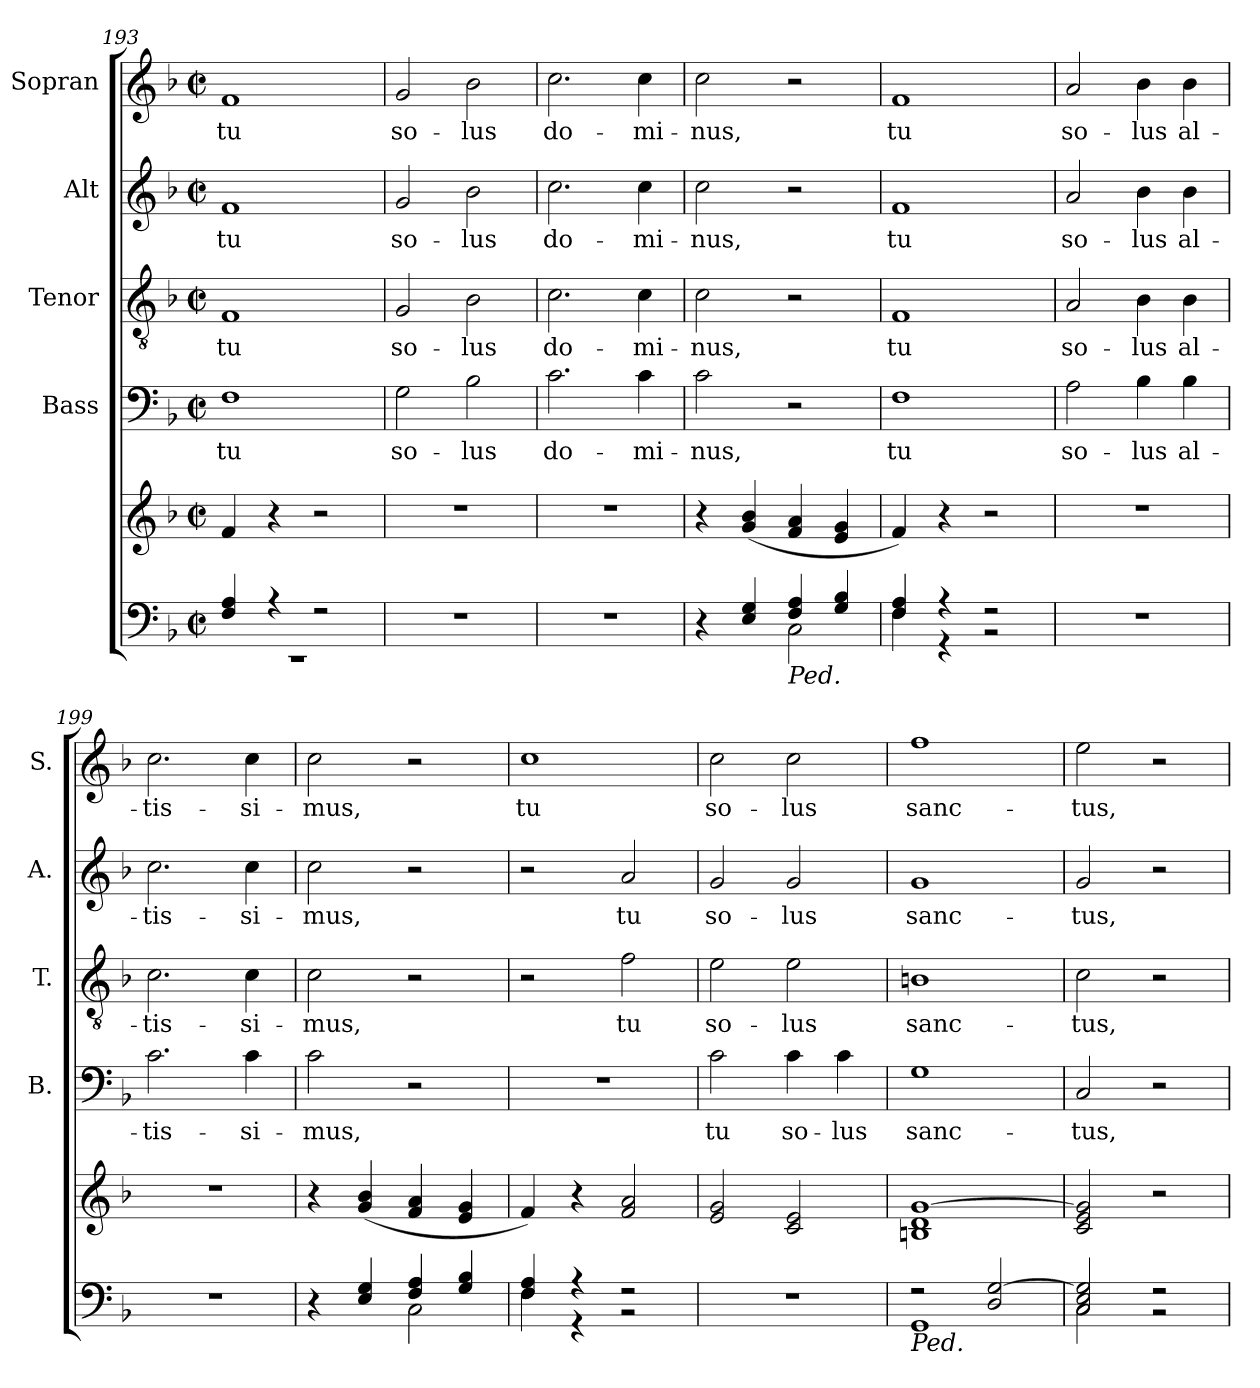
**kern	**kern	**kern	**text	**kern	**text	**kern	**text	**kern	**text
*part5	*part5	*part4	*part4	*part3	*part3	*part2	*part2	*part1	*part1
*staff6	*staff5	*staff4	*staff4	*staff3	*staff3	*staff2	*staff2	*staff1	*staff1
*	*	*I"Bass	*	*I"Tenor	*	*I"Alt	*	*I"Sopran	*
*	*	*I'B.	*	*I'T.	*	*I'A.	*	*I'S.	*
!!LO:LB:g=z
*clefF4	*clefG2	*clefF4	*	*clefGv2	*	*clefG2	*	*clefG2	*
*k[b-]	*k[b-]	*k[b-]	*	*k[b-]	*	*k[b-]	*	*k[b-]	*
*F:	*F:	*F:	*	*F:	*	*F:	*	*F:	*
*M2/2	*M2/2	*M2/2	*	*M2/2	*	*M2/2	*	*M2/2	*
*met(c|)	*met(c|)	*met(c|)	*	*met(c|)	*	*met(c|)	*	*met(c|)	*
=193	=193	=193	=193	=193	=193	=193	=193	=193	=193
*^	*	*	*	*	*	*	*	*	*
!	!	!	!	!LO:LY:b	!	!LO:LY:b	!	!LO:LY:b	!	!LO:LY:b
4F/ 4A/	1rEE	4f/	1F	tu	1F	tu	1f	tu	1f	tu
4rG	.	4r	.	.	.	.	.	.	.	.
2rF	.	2r	.	.	.	.	.	.	.	.
*v	*v	*	*	*	*	*	*	*	*	*
=194	=194	=194	=194	=194	=194	=194	=194	=194	=194
!	!	!	!LO:LY:b	!	!LO:LY:b	!	!LO:LY:b	!	!LO:LY:b
1r	1r	2G\	so-	2G/	so-	2g/	so-	2g/	so-
!	!	!	!LO:LY:b	!	!LO:LY:b	!	!LO:LY:b	!	!LO:LY:b
.	.	2B-\	-lus	2B-\	-lus	2b-\	-lus	2b-\	-lus
=195	=195	=195	=195	=195	=195	=195	=195	=195	=195
!	!	!	!LO:LY:b	!	!LO:LY:b	!	!LO:LY:b	!	!LO:LY:b
1r	1r	2.c\	do-	2.c\	do-	2.cc\	do-	2.cc\	do-
!	!	!	!LO:LY:b	!	!LO:LY:b	!	!LO:LY:b	!	!LO:LY:b
.	.	4c\	-mi-	4c\	-mi-	4cc\	-mi-	4cc\	-mi-
=196	=196	=196	=196	=196	=196	=196	=196	=196	=196
*^	*	*	*	*	*	*	*	*	*
!	!	!	!	!LO:LY:b	!	!LO:LY:b	!	!LO:LY:b	!	!LO:LY:b
4r	2ryy	4r	2c\	-nus,	2c\	-nus,	2cc\	-nus,	2cc\	-nus,
4E/ 4G/	.	(<4g/ 4b-/	.	.	.	.	.	.	.	.
!LO:TX:b:i:t=Ped.	!	!	!	!	!	!	!	!	!	!
4F/ 4A/	2C\	4f/ 4a/	2r	.	2r	.	2r	.	2r	.
4G/ 4B-/	.	4e/ 4g/	.	.	.	.	.	.	.	.
=197	=197	=197	=197	=197	=197	=197	=197	=197	=197	=197
!	!	!	!	!LO:LY:b	!	!LO:LY:b	!	!LO:LY:b	!	!LO:LY:b
4F/ 4A/	4F\	4f/)	1F	tu	1F	tu	1f	tu	1f	tu
4r	4r	4r	.	.	.	.	.	.	.	.
2r	2r	2r	.	.	.	.	.	.	.	.
=198	=198	=198	=198	=198	=198	=198	=198	=198	=198	=198
!	!	!	!	!LO:LY:b	!	!LO:LY:b	!	!LO:LY:b	!	!LO:LY:b
*v	*v	*	*	*	*	*	*	*	*	*
1r	1r	2A\	so-	2A/	so-	2a/	so-	2a/	so-
!	!	!	!LO:LY:b	!	!LO:LY:b	!	!LO:LY:b	!	!LO:LY:b
.	.	4B-\	-lus	4B-\	-lus	4b-\	-lus	4b-\	-lus
!	!	!	!LO:LY:b	!	!LO:LY:b	!	!LO:LY:b	!	!LO:LY:b
.	.	4B-\	al-	4B-\	al-	4b-\	al-	4b-\	al-
=199	=199	=199	=199	=199	=199	=199	=199	=199	=199
!	!	!	!LO:LY:b	!	!LO:LY:b	!	!LO:LY:b	!	!LO:LY:b
1r	1r	2.c\	-tis-	2.c\	-tis-	2.cc\	-tis-	2.cc\	-tis-
!	!	!	!LO:LY:b	!	!LO:LY:b	!	!LO:LY:b	!	!LO:LY:b
.	.	4c\	-si-	4c\	-si-	4cc\	-si-	4cc\	-si-
=200	=200	=200	=200	=200	=200	=200	=200	=200	=200
*^	*	*	*	*	*	*	*	*	*
!	!	!	!	!LO:LY:b	!	!LO:LY:b	!	!LO:LY:b	!	!LO:LY:b
4r	2ryy	4r	2c\	-mus,	2c\	-mus,	2cc\	-mus,	2cc\	-mus,
4E/ 4G/	.	(<4g/ 4b-/	.	.	.	.	.	.	.	.
4F/ 4A/	2C\	4f/ 4a/	2r	.	2r	.	2r	.	2r	.
4G/ 4B-/	.	4e/ 4g/	.	.	.	.	.	.	.	.
!!LO:PB:g=z
=201	=201	=201	=201	=201	=201	=201	=201	=201	=201	=201
!	!	!	!	!	!	!	!	!	!	!LO:LY:b
4F/ 4A/	4F\	4f/)	1r	.	2r	.	2r	.	1cc	tu
4r	4r	4r	.	.	.	.	.	.	.	.
!	!	!	!	!	!	!LO:LY:b	!	!LO:LY:b	!	!
2r	2r	2f/ 2a/	.	.	2f\	tu	2a/	tu	.	.
=202	=202	=202	=202	=202	=202	=202	=202	=202	=202	=202
!	!	!	!	!LO:LY:b	!	!LO:LY:b	!	!LO:LY:b	!	!LO:LY:b
*v	*v	*	*	*	*	*	*	*	*	*
1r	2e/ 2g/	2c\	tu	2e\	so-	2g/	so-	2cc\	so-
!	!	!	!LO:LY:b	!	!LO:LY:b	!	!LO:LY:b	!	!LO:LY:b
.	2c/ 2e/	4c\	so-	2e\	-lus	2g/	-lus	2cc\	-lus
!	!	!	!LO:LY:b	!	!	!	!	!	!
.	.	4c\	-lus	.	.	.	.	.	.
=203	=203	=203	=203	=203	=203	=203	=203	=203	=203
*^	*	*	*	*	*	*	*	*	*
!LO:TX:b:i:t=Ped.	!	!	!	!	!	!	!	!	!	!
!	!	!	!	!LO:LY:b	!	!LO:LY:b	!	!LO:LY:b	!	!LO:LY:b
2r	1GG	1Bn 1d [>1g	1G	sanc-	1Bn	sanc-	1g	sanc-	1ff	sanc-
2D/ [>2G/	.	.	.	.	.	.	.	.	.	.
=204	=204	=204	=204	=204	=204	=204	=204	=204	=204	=204
!	!	!	!	!LO:LY:b	!	!LO:LY:b	!	!LO:LY:b	!	!LO:LY:b
2C/ 2E/ 2G/]	2C\	2c/ 2e/ 2g/]	2C/	-tus,	2c\	-tus,	2g/	-tus,	2ee\	-tus,
2r	2r	2r	2r	.	2r	.	2r	.	2r	.
*v	*v	*	*	*	*	*	*	*	*	*
=	=	=	=	=	=	=	=	=	=
*-	*-	*-	*-	*-	*-	*-	*-	*-	*-
